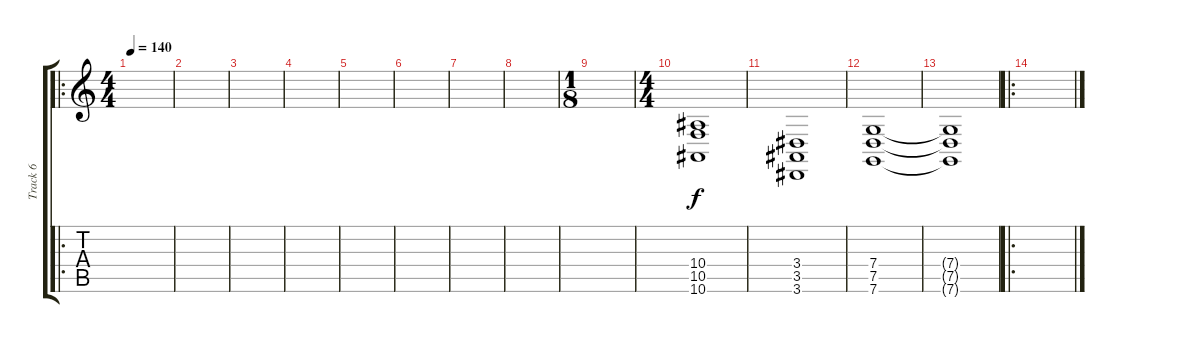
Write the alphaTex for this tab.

\track ("Track 6" "Track 6") {instrument acousticgrandpiano}
\staff {score tabs}
\tuning (D4 A3 F3 C3 G2 C2) {hide}
\ro
\ts (4 4)
\tempo 140
\clef g2
\ks c
|
|
|
|
|
|
|
|
\ts (1 8)
|
\ts (4 4)
(10.4 10.5 10.6).1 |
(3.4 3.5 3.6).1 |
(7.4 7.5 7.6).1 |
(7.4{t} 7.5{t} 7.6{t}).1 |
\ro
